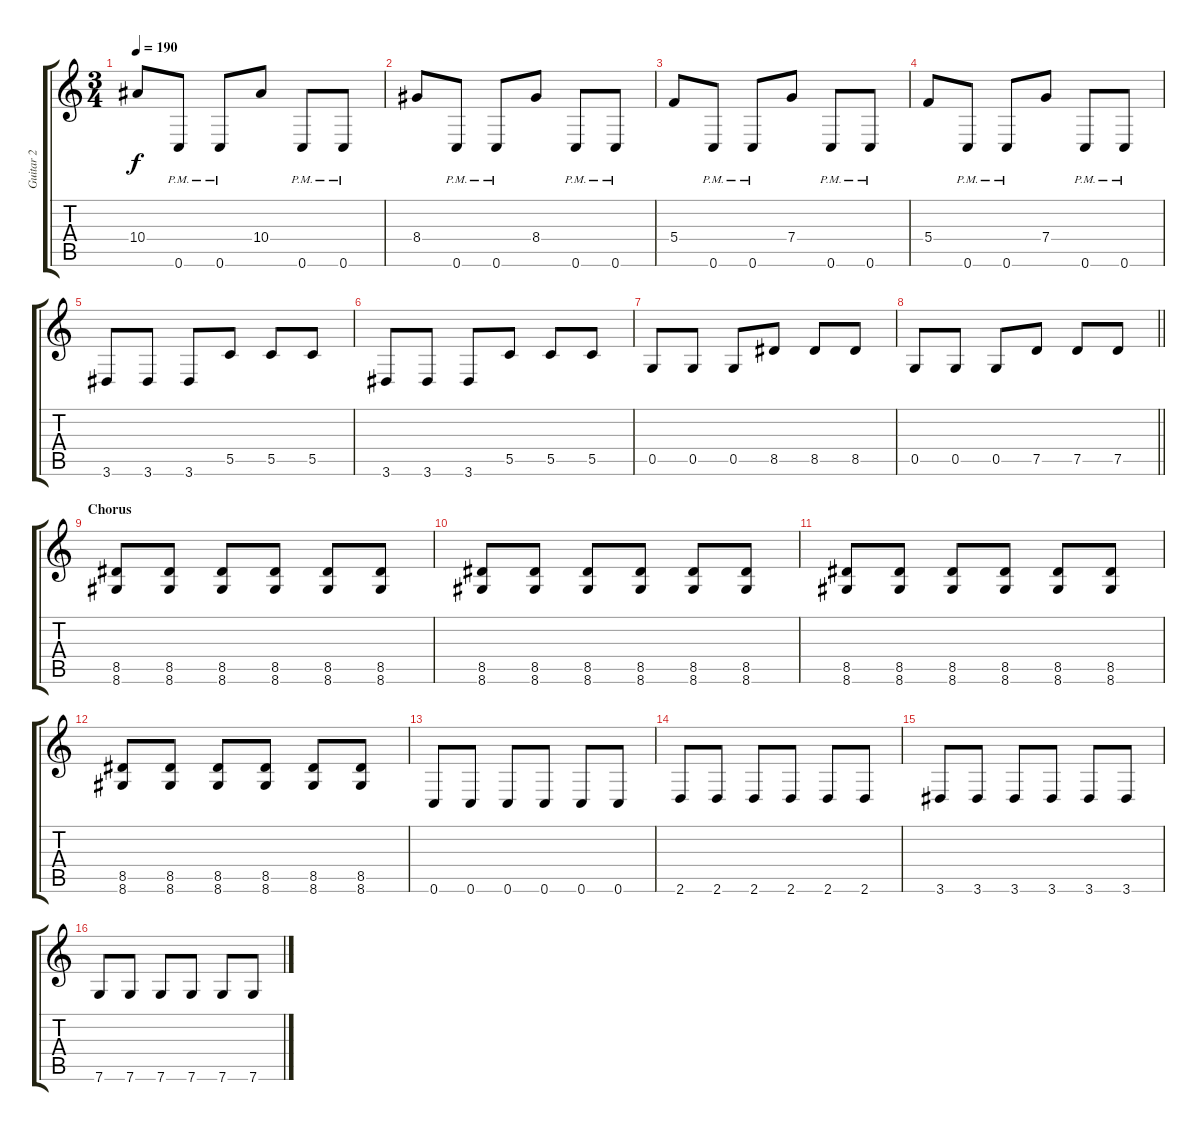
\track ("Guitar 2" "Guitar 2") {instrument distortionguitar}
\staff {score tabs}
\tuning (D4 A3 F3 C3 G2 C2) {hide}
\ts (3 4)
\tempo 190
\clef g2
\ks c
10.4.8{dy f} 0.6{pm}.8 0.6{pm}.8 10.4.8 0.6{pm}.8 0.6{pm}.8 |
8.4.8 0.6{pm}.8 0.6{pm}.8 8.4.8 0.6{pm}.8 0.6{pm}.8 |
5.4.8 0.6{pm}.8 0.6{pm}.8 7.4.8 0.6{pm}.8 0.6{pm}.8 |
5.4.8 0.6{pm}.8 0.6{pm}.8 7.4.8 0.6{pm}.8 0.6{pm}.8 |
3.6.8 3.6.8 3.6.8 5.5.8 5.5.8 5.5.8 |
3.6.8 3.6.8 3.6.8 5.5.8 5.5.8 5.5.8 |
0.5.8 0.5.8 0.5.8 8.5.8 8.5.8 8.5.8 |
\barLineRight lightlight
0.5.8 0.5.8 0.5.8 7.5.8 7.5.8 7.5.8 |
\section ("" "Chorus")
(8.5 8.6).8 (8.5 8.6).8 (8.5 8.6).8 (8.5 8.6).8 (8.5 8.6).8 (8.5 8.6).8 |
(8.5 8.6).8 (8.5 8.6).8 (8.5 8.6).8 (8.5 8.6).8 (8.5 8.6).8 (8.5 8.6).8 |
(8.5 8.6).8 (8.5 8.6).8 (8.5 8.6).8 (8.5 8.6).8 (8.5 8.6).8 (8.5 8.6).8 |
(8.5 8.6).8 (8.5 8.6).8 (8.5 8.6).8 (8.5 8.6).8 (8.5 8.6).8 (8.5 8.6).8 |
0.6.8 0.6.8 0.6.8 0.6.8 0.6.8 0.6.8 |
2.6.8 2.6.8 2.6.8 2.6.8 2.6.8 2.6.8 |
3.6.8 3.6.8 3.6.8 3.6.8 3.6.8 3.6.8 |
7.6.8 7.6.8 7.6.8 7.6.8 7.6.8 7.6.8
